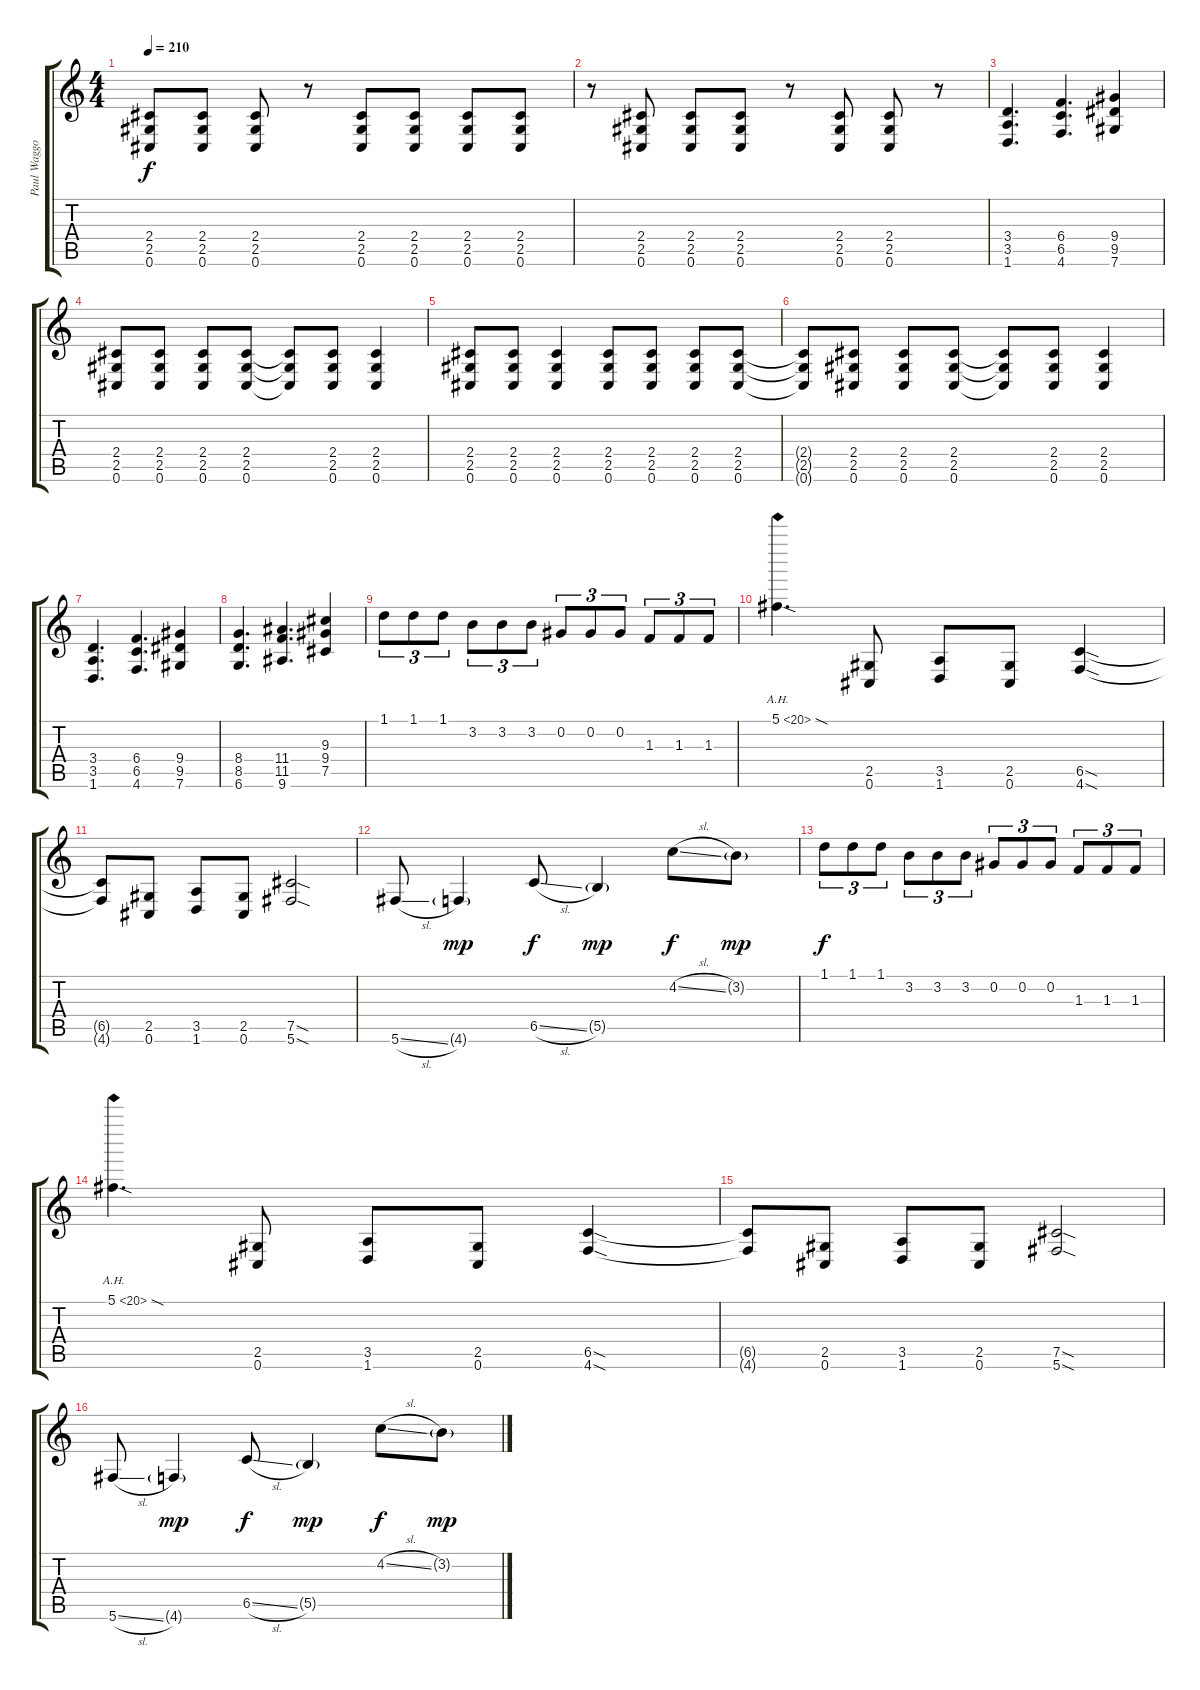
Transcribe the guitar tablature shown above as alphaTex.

\track ("Paul Waggoner" "Paul Waggo") {instrument overdrivenguitar}
\staff {score tabs}
\tuning (Db4 Ab3 E3 B2 Gb2 Db2) {hide}
\ts (4 4)
\tempo 210
\clef g2
\ks c
(2.4 2.5 0.6).8{dy f} (2.4 2.5 0.6).8 (2.4 2.5 0.6).8 r.8 (2.4 2.5 0.6).8 (2.4 2.5 0.6).8 (2.4 2.5 0.6).8 (2.4 2.5 0.6).8 |
r.8 (2.4 2.5 0.6).8 (2.4 2.5 0.6).8 (2.4 2.5 0.6).8 r.8 (2.4 2.5 0.6).8 (2.4 2.5 0.6).8 r.8 |
(3.4 3.5 1.6).4{d} (6.4 6.5 4.6).4{d} (9.4 9.5 7.6).4 |
(2.4 2.5 0.6).8 (2.4 2.5 0.6).8 (2.4 2.5 0.6).8 (2.4 2.5 0.6).8 (2.4{t} 2.5{t} 0.6{t}).8 (2.4 2.5 0.6).8 (2.4 2.5 0.6).4 |
(2.4 2.5 0.6).8 (2.4 2.5 0.6).8 (2.4 2.5 0.6).4 (2.4 2.5 0.6).8 (2.4 2.5 0.6).8 (2.4 2.5 0.6).8 (2.4 2.5 0.6).8 |
(2.4{t} 2.5{t} 0.6{t}).8 (2.4 2.5 0.6).8 (2.4 2.5 0.6).8 (2.4 2.5 0.6).8 (2.4{t} 2.5{t} 0.6{t}).8 (2.4 2.5 0.6).8 (2.4 2.5 0.6).4 |
(3.4 3.5 1.6).4{d} (6.4 6.5 4.6).4{d} (9.4 9.5 7.6).4 |
(8.4 8.5 6.6).4{d} (11.4 11.5 9.6).4{d} (9.3 9.4 7.5).4 |
1.1.8{tu (3 2)} 1.1.8{tu (3 2)} 1.1.8{tu (3 2)} 3.2.8{tu (3 2)} 3.2.8{tu (3 2)} 3.2.8{tu (3 2)} 0.2.8{tu (3 2)} 0.2.8{tu (3 2)} 0.2.8{tu (3 2)} 1.3.8{tu (3 2)} 1.3.8{tu (3 2)} 1.3.8{tu (3 2)} |
5.1{ah 15 sod}.4{d} (2.5 0.6).8 (3.5 1.6).8 (2.5 0.6).8 (6.5{sod} 4.6{sod}).4 |
(6.5{t} 4.6{t}).8 (2.5 0.6).8 (3.5 1.6).8 (2.5 0.6).8 (7.5{sod} 5.6{sod}).2 |
5.6{sl}.8 4.6{g}.4{dy mp} 6.5{sl}.8{dy f} 5.5{g}.4{dy mp} 4.2{sl}.8{dy f} 3.2{g}.8{dy mp} |
1.1.8{tu (3 2) dy f} 1.1.8{tu (3 2)} 1.1.8{tu (3 2)} 3.2.8{tu (3 2)} 3.2.8{tu (3 2)} 3.2.8{tu (3 2)} 0.2.8{tu (3 2)} 0.2.8{tu (3 2)} 0.2.8{tu (3 2)} 1.3.8{tu (3 2)} 1.3.8{tu (3 2)} 1.3.8{tu (3 2)} |
5.1{ah 15 sod}.4{d} (2.5 0.6).8 (3.5 1.6).8 (2.5 0.6).8 (6.5{sod} 4.6{sod}).4 |
(6.5{t} 4.6{t}).8 (2.5 0.6).8 (3.5 1.6).8 (2.5 0.6).8 (7.5{sod} 5.6{sod}).2 |
5.6{sl}.8 4.6{g}.4{dy mp} 6.5{sl}.8{dy f} 5.5{g}.4{dy mp} 4.2{sl}.8{dy f} 3.2{g}.8{dy mp}
